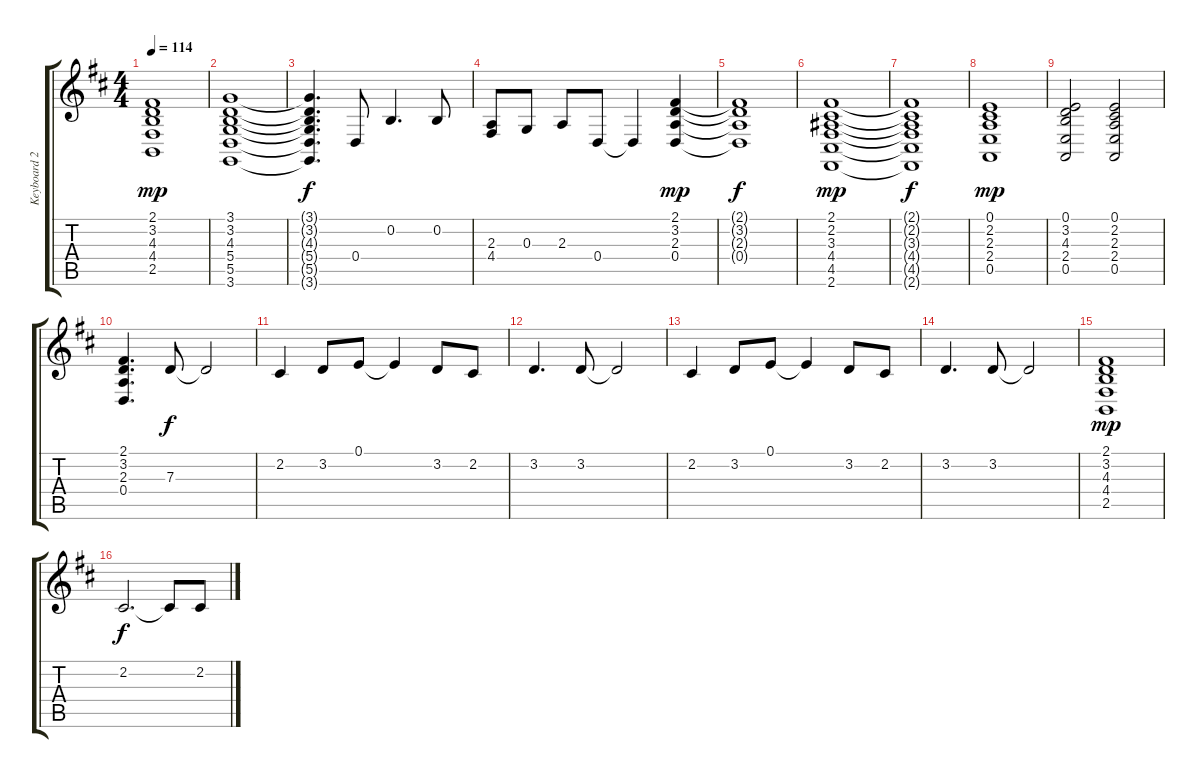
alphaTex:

\track ("Keyboard 2" "Keyboard 2") {instrument synthstrings1}
\staff {score tabs}
\tuning (E4 B3 G3 D3 A2 E2) {hide}
\ts (4 4)
\tempo 114
\clef g2
\ks d
(2.1 3.2 4.3 4.4 2.5).1{dy mp} |
(3.1 3.2 4.3 5.4 5.5 3.6).1 |
(3.1{t} 3.2{t} 4.3{t} 5.4{t} 5.5{t} 3.6{t}).4{d dy f} 0.4.8 0.2.4{d} 0.2.8 |
(2.3 4.4).8 0.3.8 2.3.8 0.4.8 0.4{t}.4 (2.1 3.2 2.3 0.4).4{dy mp} |
(2.1{t} 3.2{t} 2.3{t} 0.4{t}).1{dy f} |
(2.1 2.2 3.3 4.4 4.5 2.6).1{dy mp} |
(2.1{t} 2.2{t} 3.3{t} 4.4{t} 4.5{t} 2.6{t}).1{dy f} |
(0.1 2.2 2.3 2.4 0.5).1{dy mp} |
(0.1 3.2 4.3 2.4 0.5).2 (0.1 2.2 2.3 2.4 0.5).2 |
(2.1 3.2 2.3 0.4).4{d} 7.3.8{dy f} 7.3{t}.2 |
2.2.4 3.2.8 0.1.8 0.1{t}.4 3.2.8 2.2.8 |
3.2.4{d} 3.2.8 3.2{t}.2 |
2.2.4 3.2.8 0.1.8 0.1{t}.4 3.2.8 2.2.8 |
3.2.4{d} 3.2.8 3.2{t}.2 |
(2.1 3.2 4.3 4.4 2.5).1{dy mp} |
2.2.2{d dy f} 2.2{t}.8 2.2.8
